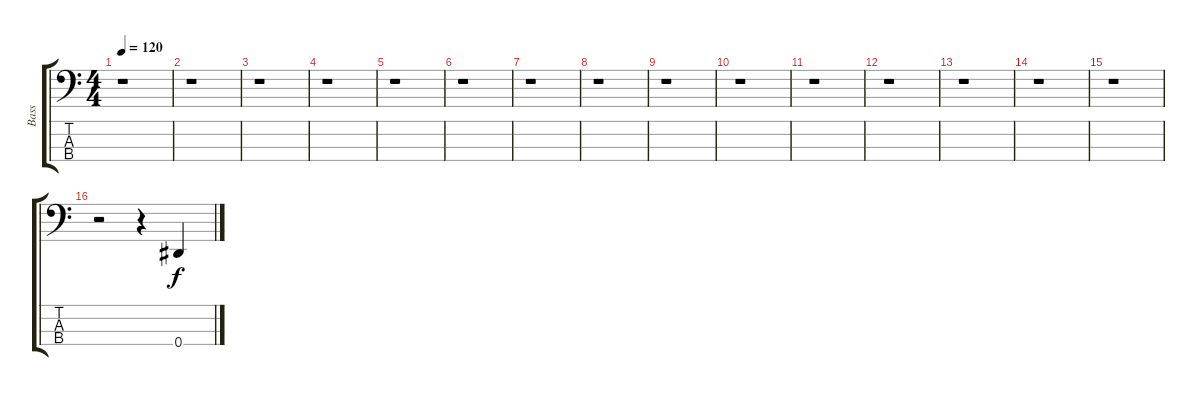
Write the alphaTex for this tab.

\track ("Bass" "Bass") {instrument electricbassfinger}
\staff {score tabs}
\tuning (Gb2 Db2 Ab1 Eb1) {hide}
\ts (4 4)
\tempo 120
\clef f4
\ks c
r.1{dy f instrument electricbassfinger} |
r.1 |
r.1 |
r.1 |
r.1 |
r.1 |
r.1 |
r.1 |
r.1 |
r.1 |
r.1 |
r.1 |
r.1 |
r.1 |
r.1 |
r.2 r.4 0.4{ss}.4
